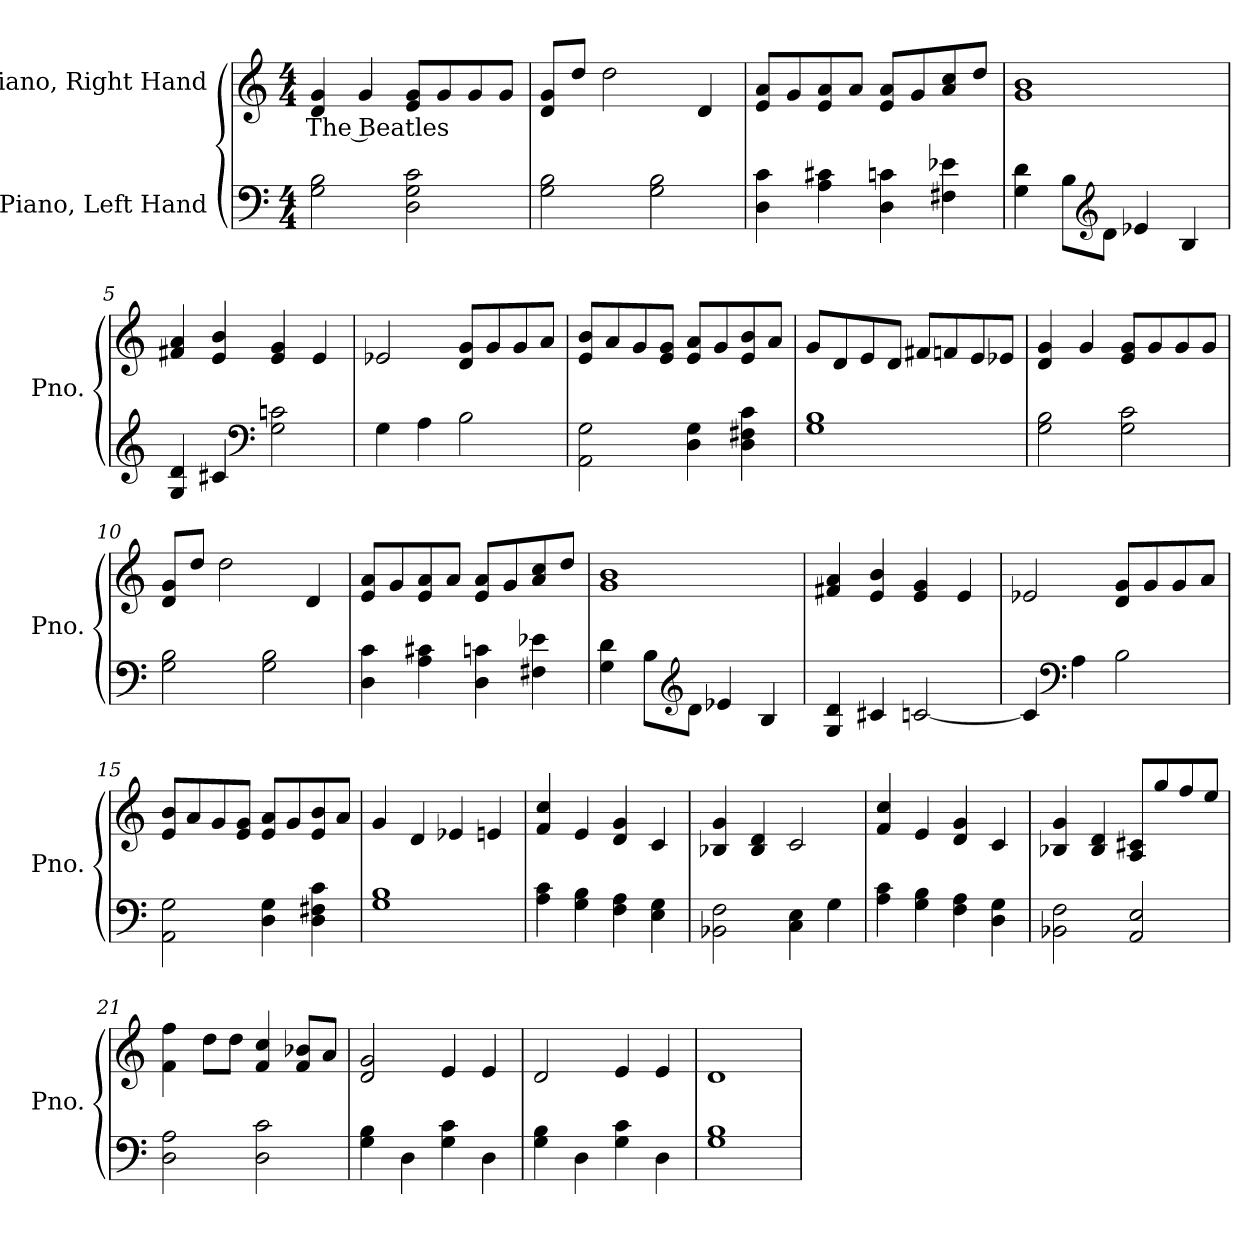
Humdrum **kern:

**kern	**kern	**text
*part2	*part1	*part1
*staff2	*staff1	*staff1
*I"Piano, Left Hand	*I"Piano, Right Hand	*
*I'Pno.	*I'Pno.	*
*clefF4	*clefG2	*
*k[]	*k[]	*
*M4/4	*M4/4	*
*MM100	*MM100	*
=1	=1	=1
!	!	!LO:LY:b
2G\ 2B\	4d/ 4g/	The Beatles
.	4g/	.
2D\ 2G\ 2c\	8e/ 8g/L	.
.	8g/	.
.	8g/	.
.	8g/J	.
=2	=2	=2
2G\ 2B\	8d/ 8g/L	.
.	8dd/J	.
.	2dd\	.
2G\ 2B\	.	.
.	4d/	.
=3	=3	=3
4D\ 4c\	8e/ 8a/L	.
.	8g/	.
4A\ 4c#X\	8e/ 8a/	.
.	8a/J	.
4D\ 4cn\	8e/ 8a/L	.
.	8g/	.
4F#X\ 4e-X\	8a/ 8cc/	.
.	8dd/J	.
=4	=4	=4
4G\ 4d\	1g 1b	.
8B\L	.	.
*clefG2	*	*
8d\J	.	.
4e-X/	.	.
4B/	.	.
!!LO:LB:g=z
=5	=5	=5
4G/ 4d/	4f#X/ 4a/	.
4c#X/	4e/ 4b/	.
*clefF4	*	*
2G\ 2cn\	4e/ 4g/	.
.	4e/	.
=6	=6	=6
4G\	2e-X/	.
4A\	.	.
2B\	8d/ 8g/L	.
.	8g/	.
.	8g/	.
.	8a/J	.
=7	=7	=7
2AA\ 2G\	8e/ 8b/L	.
.	8a/	.
.	8g/	.
.	8e/ 8g/J	.
4D\ 4G\	8e/ 8a/L	.
.	8g/	.
4D\ 4F#X\ 4c\	8e/ 8b/	.
.	8a/J	.
=8	=8	=8
1G 1B	8g/L	.
.	8d/	.
.	8e/	.
.	8d/J	.
.	8f#X/L	.
.	8fn/	.
.	8e/	.
.	8e-X/J	.
=9	=9	=9
2G\ 2B\	4d/ 4g/	.
.	4g/	.
2G\ 2c\	8e/ 8g/L	.
.	8g/	.
.	8g/	.
.	8g/J	.
!!LO:LB:g=z
=10	=10	=10
2G\ 2B\	8d/ 8g/L	.
.	8dd/J	.
.	2dd\	.
2G\ 2B\	.	.
.	4d/	.
=11	=11	=11
4D\ 4c\	8e/ 8a/L	.
.	8g/	.
4A\ 4c#X\	8e/ 8a/	.
.	8a/J	.
4D\ 4cn\	8e/ 8a/L	.
.	8g/	.
4F#X\ 4e-X\	8a/ 8cc/	.
.	8dd/J	.
=12	=12	=12
4G\ 4d\	1g 1b	.
8B\L	.	.
*clefG2	*	*
8d\J	.	.
4e-X/	.	.
4B/	.	.
=13	=13	=13
4G/ 4d/	4f#X/ 4a/	.
4c#X/	4e/ 4b/	.
[2cn/	4e/ 4g/	.
.	4e/	.
=14	=14	=14
4c/]	2e-X/	.
*clefF4	*	*
4A\	.	.
2B\	8d/ 8g/L	.
.	8g/	.
.	8g/	.
.	8a/J	.
!!LO:LB:g=z
=15	=15	=15
2AA\ 2G\	8e/ 8b/L	.
.	8a/	.
.	8g/	.
.	8e/ 8g/J	.
4D\ 4G\	8e/ 8a/L	.
.	8g/	.
4D\ 4F#X\ 4c\	8e/ 8b/	.
.	8a/J	.
=16	=16	=16
1G 1B	4g/	.
.	4d/	.
.	4e-X/	.
.	4en/	.
=17	=17	=17
4A\ 4c\	4f/ 4cc/	.
4G\ 4B\	4e/	.
4F\ 4A\	4d/ 4g/	.
4E\ 4G\	4c/	.
=18	=18	=18
2BB-X\ 2F\	4B-X/ 4g/	.
.	4B-/ 4d/	.
4C\ 4E\	2c/	.
4G\	.	.
=19	=19	=19
4A\ 4c\	4f/ 4cc/	.
4G\ 4B\	4e/	.
4F\ 4A\	4d/ 4g/	.
4D\ 4G\	4c/	.
=20	=20	=20
2BB-X\ 2F\	4B-X/ 4g/	.
.	4B-/ 4d/	.
2AA/ 2E/	8A/ 8c#X/L	.
.	8gg/	.
.	8ff/	.
.	8ee/J	.
!!LO:LB:g=z
=21	=21	=21
2D\ 2A\	4f\ 4ff\	.
.	8dd\L	.
.	8dd\J	.
2D\ 2c\	4f/ 4cc/	.
.	8f/ 8b-X/L	.
.	8a/J	.
=22	=22	=22
4G\ 4B\	2d/ 2g/	.
4D\	.	.
4G\ 4c\	4e/	.
4D\	4e/	.
=23	=23	=23
4G\ 4B\	2d/	.
4D\	.	.
4G\ 4c\	4e/	.
4D\	4e/	.
=24	=24	=24
1G 1B	1d	.
=	=	=
*-	*-	*-
